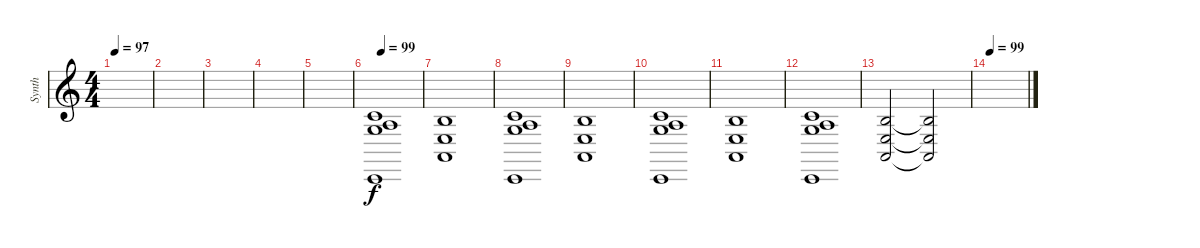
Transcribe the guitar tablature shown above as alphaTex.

\track ("Synth" "Synth") {instrument stringensemble1}
\staff {score}
\tuning (E4 C4 G3 C3 G2 C2) {hide}
\ts (4 4)
\tempo 97
\clef g2
\ks c
|
|
|
|
|
\tempo 99
(5.3 9.4 12.5 0.6).1 |
(11.4 9.5 9.6).1 |
(5.3 9.4 12.5 0.6).1 |
(11.4 9.5 9.6).1 |
(5.3 9.4 12.5 0.6).1 |
(11.4 9.5 9.6).1 |
(5.3 9.4 12.5 0.6).1 |
(11.4 9.5 9.6).2 (11.4{t} 9.5{t} 9.6{t}).2 |
\tempo 99
